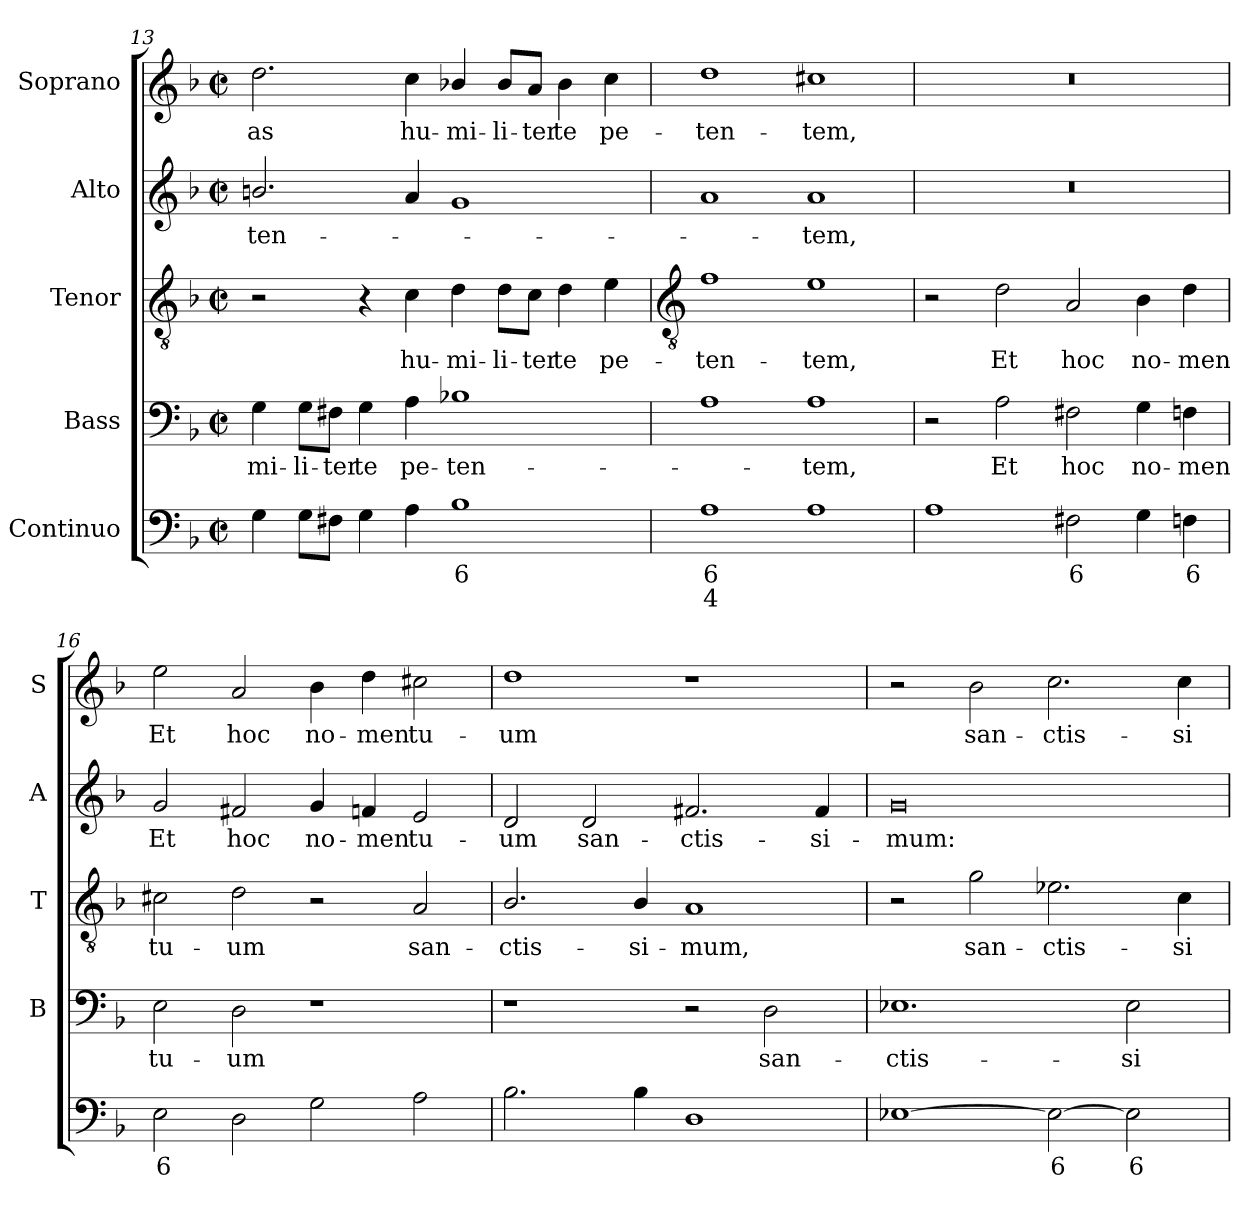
**kern	**text	**text	**kern	**text	**kern	**text	**kern	**text	**kern	**text
*part5	*part5	*part5	*part4	*part4	*part3	*part3	*part2	*part2	*part1	*part1
*staff5	*staff5	*staff5	*staff4	*staff4	*staff3	*staff3	*staff2	*staff2	*staff1	*staff1
*I"Continuo	*	*	*I"Bass	*	*I"Tenor	*	*I"Alto	*	*I"Soprano	*
*	*	*	*I'B	*	*I'T	*	*I'A	*	*I'S	*
*clefF4	*	*	*clefF4	*	*clefGv2	*	*clefG2	*	*clefG2	*
*k[b-]	*	*	*k[b-]	*	*k[b-]	*	*k[b-]	*	*k[b-]	*
*F:	*	*	*F:	*	*F:	*	*F:	*	*F:	*
*M4/2	*	*	*M4/2	*	*M4/2	*	*M4/2	*	*M4/2	*
*met(c|)	*	*	*met(c|)	*	*met(c|)	*	*met(c|)	*	*met(c|)	*
=13	=13	=13	=13	=13	=13	=13	=13	=13	=13	=13
!	!	!	!	!LO:LY:b	!	!	!	!LO:LY:b	!	!LO:LY:b
4G	.	.	4G	-mi-	2r	.	2.bn/	-ten-	2.dd	-as
!	!	!	!	!LO:LY:b	!	!	!	!	!	!
8GL	.	.	8G\L	-li-	.	.	.	.	.	.
!	!	!	!	!LO:LY:b	!	!	!	!	!	!
8F#XJ	.	.	8F#X\J	-ter	.	.	.	.	.	.
!	!	!	!	!LO:LY:b	!	!	!	!	!	!
4G	.	.	4G	te	4r	.	.	.	.	.
!	!	!	!	!LO:LY:b	!	!LO:LY:b	!	!	!	!LO:LY:b
4A	.	.	4A	pe-	4c	hu-	4a	.	4cc	hu-
!	!LO:LY:b	!	!	!LO:LY:b	!	!LO:LY:b	!	!	!	!LO:LY:b
1B-	6	.	1B-X	-ten-	4d	-mi-	1g	.	4b-X/	-mi-
!	!	!	!	!	!	!LO:LY:b	!	!	!	!LO:LY:b
.	.	.	.	.	8d\L	-li-	.	.	8b-/L	-li-
!	!	!	!	!	!	!LO:LY:b	!	!	!	!LO:LY:b
.	.	.	.	.	8c\J	-ter	.	.	8a/J	-ter
!	!	!	!	!	!	!LO:LY:b	!	!	!	!LO:LY:b
.	.	.	.	.	4d	te	.	.	4b-	te
!	!	!	!	!	!	!LO:LY:b	!	!	!	!LO:LY:b
.	.	.	.	.	4e	pe-	.	.	4cc	pe-
!!LO:LB:g=z
=14	=14	=14	=14	=14	=14	=14	=14	=14	=14	=14
*	*	*	*	*	*clefGv2	*	*	*	*	*
!	!LO:LY:b	!LO:LY:b	!	!	!	!LO:LY:b	!	!	!	!LO:LY:b
1A	6	4	1A	.	1f	-ten-	1a	.	1dd	-ten-
!	!	!	!	!LO:LY:b	!	!LO:LY:b	!	!LO:LY:b	!	!LO:LY:b
1A	.	.	1A	tem,	1e	-tem,	1a	tem,	1cc#X	-tem,
=15	=15	=15	=15	=15	=15	=15	=15	=15	=15	=15
1A	.	.	2r	.	2r	.	0r	.	0r	.
!	!	!	!	!LO:LY:b	!	!LO:LY:b	!	!	!	!
.	.	.	2A	Et	2d	Et	.	.	.	.
!	!LO:LY:b	!	!	!LO:LY:b	!	!LO:LY:b	!	!	!	!
2F#X	6	.	2F#X	hoc	2A	hoc	.	.	.	.
!	!	!	!	!LO:LY:b	!	!LO:LY:b	!	!	!	!
4G	.	.	4G	no-	4B-	no-	.	.	.	.
!	!LO:LY:b	!	!	!LO:LY:b	!	!LO:LY:b	!	!	!	!
4Fn	6	.	4Fn	-men	4d	-men	.	.	.	.
=16	=16	=16	=16	=16	=16	=16	=16	=16	=16	=16
!	!LO:LY:b	!	!	!LO:LY:b	!	!LO:LY:b	!	!LO:LY:b	!	!LO:LY:b
2E	6	.	2E	tu-	2c#X	tu-	2g	Et	2ee	Et
!	!	!	!	!LO:LY:b	!	!LO:LY:b	!	!LO:LY:b	!	!LO:LY:b
2D	.	.	2D	-um	2d	-um	2f#X	hoc	2a	hoc
!	!	!	!	!	!	!	!	!LO:LY:b	!	!LO:LY:b
2G	.	.	1r	.	2r	.	4g	no-	4b-	no-
!	!	!	!	!	!	!	!	!LO:LY:b	!	!LO:LY:b
.	.	.	.	.	.	.	4fn	-men	4dd	-men
!	!	!	!	!	!	!LO:LY:b	!	!LO:LY:b	!	!LO:LY:b
2A	.	.	.	.	2A	san-	2e	tu-	2cc#X	tu-
=17	=17	=17	=17	=17	=17	=17	=17	=17	=17	=17
!	!	!	!	!	!	!LO:LY:b	!	!LO:LY:b	!	!LO:LY:b
2.B-	.	.	1r	.	2.B-/	-ctis-	2d	-um	1dd	-um
!	!	!	!	!	!	!	!	!LO:LY:b	!	!
.	.	.	.	.	.	.	2d	san-	.	.
!	!	!	!	!	!	!LO:LY:b	!	!	!	!
4B-	.	.	.	.	4B-/	-si-	.	.	.	.
!	!	!	!	!	!	!LO:LY:b	!	!LO:LY:b	!	!
1D	.	.	2r	.	1A	-mum,	2.f#X	-ctis-	1r	.
!	!	!	!	!LO:LY:b	!	!	!	!	!	!
.	.	.	2D	san-	.	.	.	.	.	.
!	!	!	!	!	!	!	!	!LO:LY:b	!	!
.	.	.	.	.	.	.	4f#	-si-	.	.
=18	=18	=18	=18	=18	=18	=18	=18	=18	=18	=18
!	!	!	!	!LO:LY:b	!	!	!	!LO:LY:b	!	!
[1E-X	.	.	1.E-X	-ctis-	2r	.	0g	-mum:	2r	.
!	!	!	!	!	!	!LO:LY:b	!	!	!	!LO:LY:b
.	.	.	.	.	2g	san-	.	.	2b-	san-
!	!LO:LY:b	!	!	!	!	!LO:LY:b	!	!	!	!LO:LY:b
2E-_	6	.	.	.	2.e-X	-ctis-	.	.	2.cc	-ctis-
!	!LO:LY:b	!	!	!LO:LY:b	!	!	!	!	!	!
2E-]	6	.	2E-	-si-	.	.	.	.	.	.
!	!	!	!	!	!	!LO:LY:b	!	!	!	!LO:LY:b
.	.	.	.	.	4c	-si-	.	.	4cc	-si-
=	=	=	=	=	=	=	=	=	=	=
*-	*-	*-	*-	*-	*-	*-	*-	*-	*-	*-
